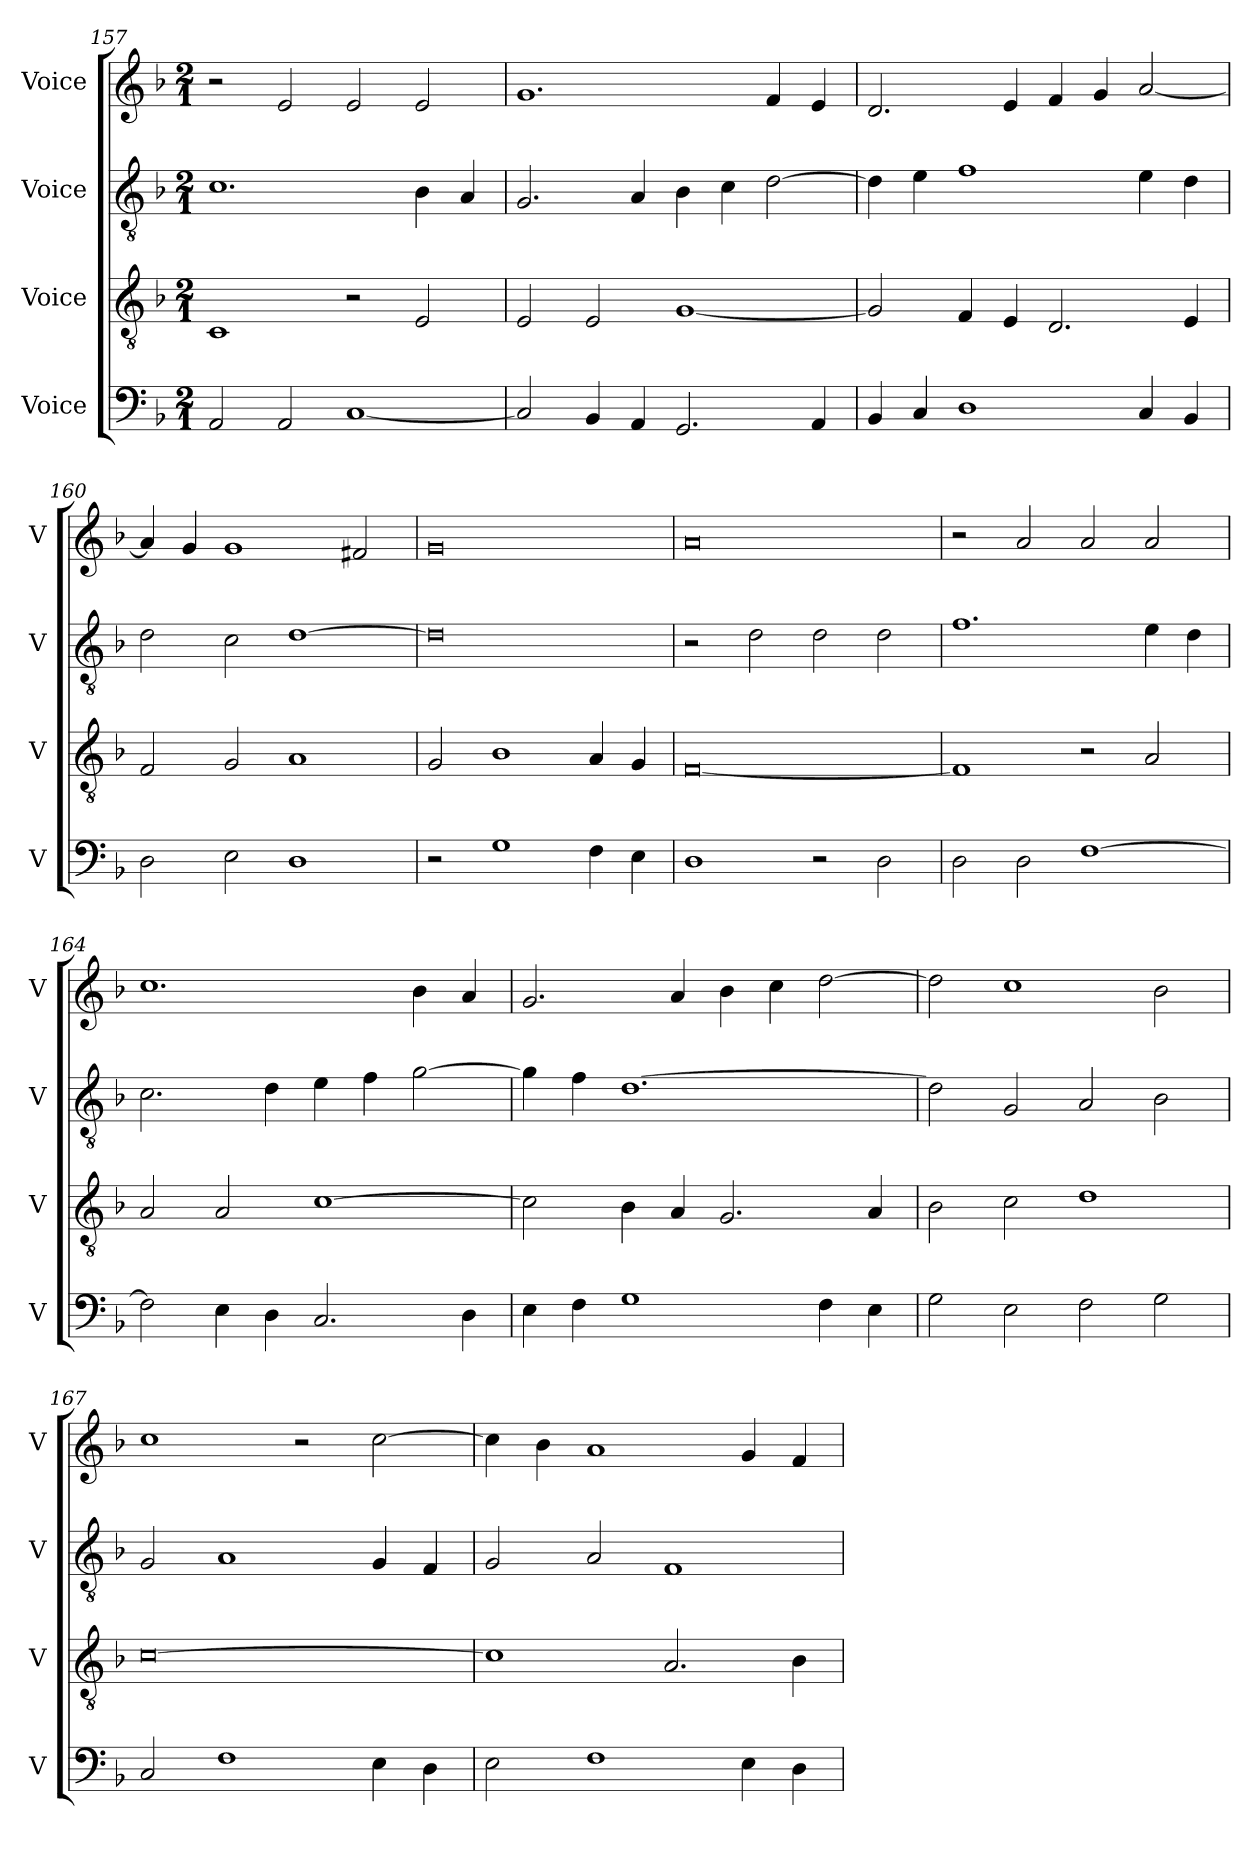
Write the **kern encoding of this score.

**kern	**kern	**kern	**kern
*part4	*part3	*part2	*part1
*staff4	*staff3	*staff2	*staff1
*I"Voice	*I"Voice	*I"Voice	*I"Voice
*I'V	*I'V	*I'V	*I'V
*clefF4	*clefGv2	*clefGv2	*clefG2
*k[b-]	*k[b-]	*k[b-]	*k[b-]
*M2/1	*M2/1	*M2/1	*M2/1
=157	=157	=157	=157
2AA/	1C	1.c	2r
2AA/	.	.	2e/
[1C	2r	.	2e/
.	2E/	4B-\	2e/
.	.	4A/	.
=158	=158	=158	=158
2C/]	2E/	2.G/	1.g
4BB-/	2E/	.	.
4AA/	.	4A/	.
2.GG/	[1G	4B-\	.
.	.	4c\	.
.	.	[2d\	4f/
4AA/	.	.	4e/
!!LO:LB:g=z
=159	=159	=159	=159
4BB-/	2G/]	4d\]	2.d/
4C/	.	4e\	.
1D	4F/	1f	.
.	4E/	.	4e/
.	2.D/	.	4f/
.	.	.	4g/
4C/	.	4e\	[2a/
4BB-/	4E/	4d\	.
=160	=160	=160	=160
2D\	2F/	2d\	4a/]
.	.	.	4g/
2E\	2G/	2c\	1g
1D	1A	[1d	.
.	.	.	2f#X/
=161	=161	=161	=161
2r	2G/	0d]	0g
1G	1B-	.	.
4F\	4A/	.	.
4E\	4G/	.	.
!!LO:LB:g=z
=162	=162	=162	=162
1D	[0F	2r	0a
.	.	2d\	.
2r	.	2d\	.
2D\	.	2d\	.
=163	=163	=163	=163
2D\	1F]	1.f	2r
2D\	.	.	2a/
[1F	2r	.	2a/
.	2A/	4e\	2a/
.	.	4d\	.
=164	=164	=164	=164
2F\]	2A/	2.c\	1.cc
4E\	2A/	.	.
4D\	.	4d\	.
2.C/	[1c	4e\	.
.	.	4f\	.
.	.	[2g\	4b-\
4D\	.	.	4a/
!!LO:LB:g=z
=165	=165	=165	=165
4E\	2c\]	4g\]	2.g/
4F\	.	4f\	.
1G	4B-\	[1.d	.
.	4A/	.	4a/
.	2.G/	.	4b-\
.	.	.	4cc\
4F\	.	.	[2dd\
4E\	4A/	.	.
=166	=166	=166	=166
2G\	2B-\	2d\]	2dd\]
2E\	2c\	2G/	1cc
2F\	1d	2A/	.
2G\	.	2B-\	2b-\
=167	=167	=167	=167
2C/	[0c	2G/	1cc
1F	.	1A	.
.	.	.	2r
4E\	.	4G/	[2cc\
4D\	.	4F/	.
!!LO:PB:g=z
=168	=168	=168	=168
2E\	1c]	2G/	4cc\]
.	.	.	4b-\
1F	.	2A/	1a
.	2.A/	1F	.
4E\	.	.	4g/
4D\	4B-\	.	4f/
=	=	=	=
*-	*-	*-	*-
